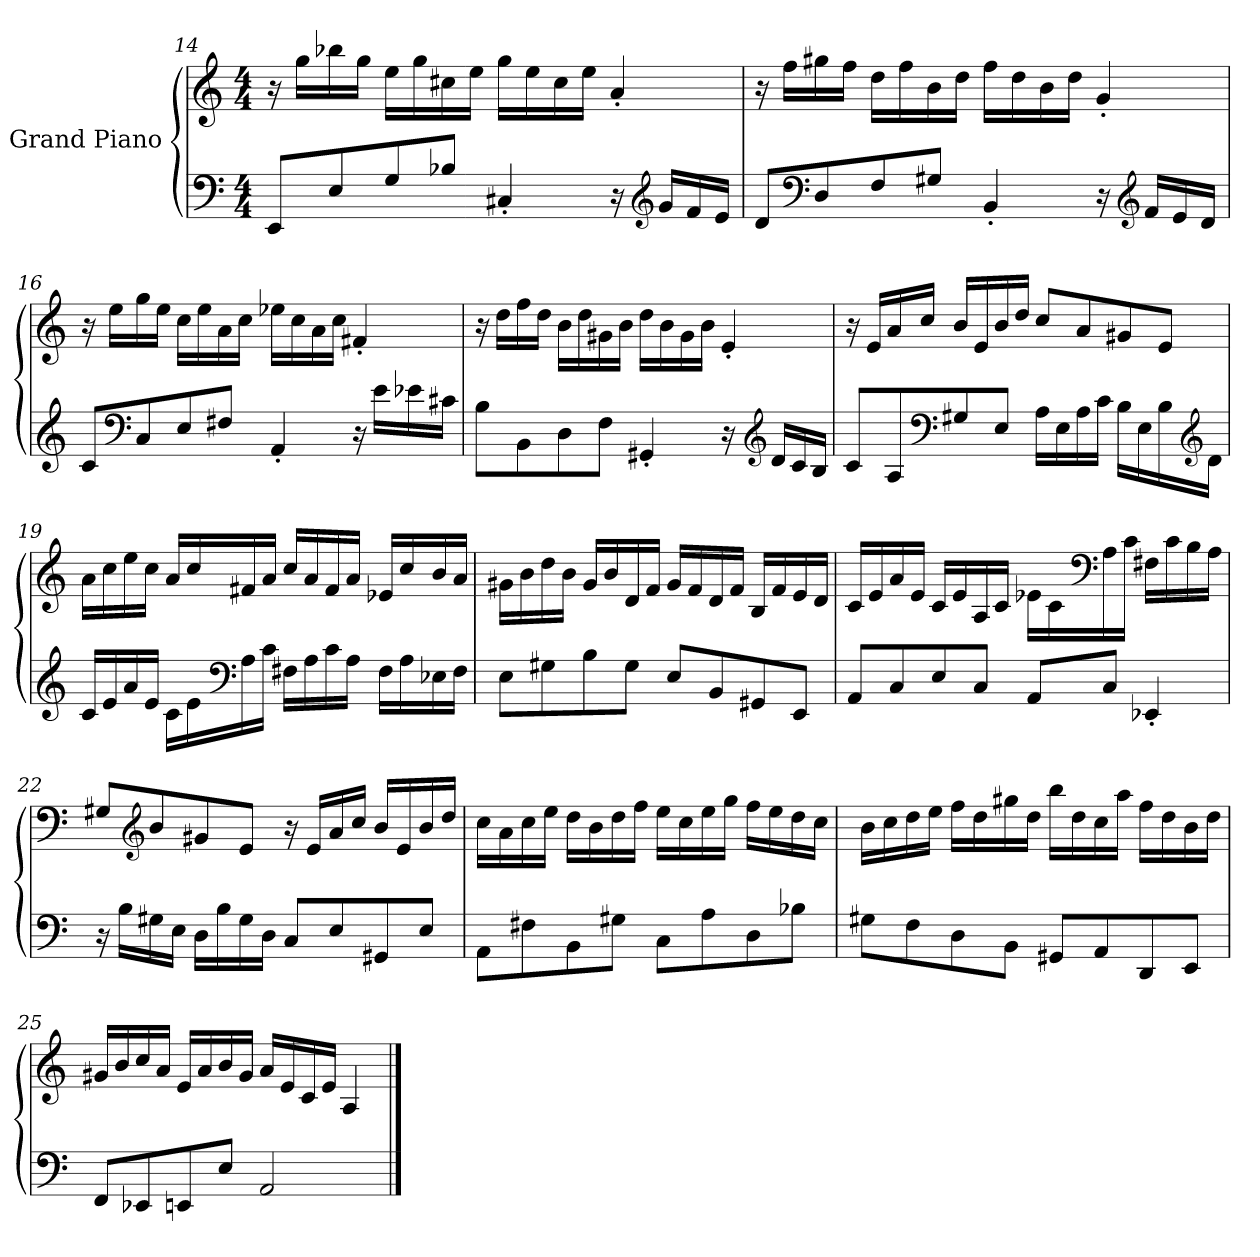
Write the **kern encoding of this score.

**kern	**kern
*part2	*part1
*staff2	*staff1
*I"Grand Piano	*I"Grand Piano
!!LO:LB:g=z
*clefF4	*clefG2
*k[]	*k[]
*M4/4	*M4/4
=14	=14
8EEi/L	16r
.	16ggj\LL
8Ei/	16bb-Xj\
.	16ggj\JJ
8Gi/	16eej\LL
.	16ggj\
8B-Xi/J	16cc#Xj\
.	16eej\JJ
4C#X'i/	16ggj\LL
.	16eej\
.	16cc#j\
.	16eej\JJ
16r	4a'j/
*clefG2	*
16gi/LL	.
16fi/	.
16ei/JJ	.
=15	=15
8di/L	16r
.	16ffj\LL
*clefF4	*
8Di/	16gg#Xj\
.	16ffj\JJ
8Fi/	16ddj\LL
.	16ffj\
8G#Xi/J	16bj\
.	16ddj\JJ
4BB'i/	16ffj\LL
.	16ddj\
.	16bj\
.	16ddj\JJ
16r	4g'j/
*clefG2	*
16fi/LL	.
16ei/	.
16di/JJ	.
!!LO:LB:g=z
=16	=16
8ci/L	16r
.	16eej\LL
*clefF4	*
8Ci/	16ggj\
.	16eej\JJ
8Ei/	16ccj\LL
.	16eej\
8F#Xi/J	16aj\
.	16ccj\JJ
4AA'i/	16ee-Xj\LL
.	16ccj\
.	16aj\
.	16ccj\JJ
16r	4f#X'j/
16ei\LL	.
16e-Xi\	.
16c#Xi\JJ	.
=17	=17
8Bi\L	16r
.	16ddj\LL
8BBi\	16ffj\
.	16ddj\JJ
8Di\	16bj\LL
.	16ddj\
8Fi\J	16g#Xj\
.	16bj\JJ
4GG#X'i/	16ddj\LL
.	16bj\
.	16g#j\
.	16bj\JJ
16r	4e'j/
*clefG2	*
16di/LL	.
16ci/	.
16Bi/JJ	.
!!LO:LB:g=z
=18	=18
8ci/L	16r
.	16ej/LL
8Ai/	16aj/
.	16ccj/JJ
*clefF4	*
8G#Xi/	16bj/LL
.	16ej/
8Ei/J	16bj/
.	16ddj/JJ
16Ai\LL	8ccj/L
16Ei\	.
16Ai\	8aj/
16ci\JJ	.
16Bi\LL	8g#Xj/
16Ei\	.
16Bi\	8ej/J
*clefG2	*
16di\JJ	.
=19	=19
16ci/LL	16aj\LL
16ei/	16ccj\
16ai/	16eej\
16ei/JJ	16ccj\JJ
16ci\LL	16aj/LL
16ei\	16ccj/
*clefF4	*
16Ai\	16f#Xj/
16ci\JJ	16aj/JJ
16F#Xi\LL	16ccj/LL
16Ai\	16aj/
16ci\	16f#j/
16Ai\JJ	16aj/JJ
16F#i\LL	16e-Xj/LL
16Ai\	16ccj/
16E-Xi\	16bj/
16F#i\JJ	16aj/JJ
!!LO:LB:g=z
=20	=20
8Ei\L	16g#Xj\LL
.	16bj\
8G#Xi\	16ddj\
.	16bj\JJ
8Bi\	16g#j/LL
.	16bj/
8G#i\J	16dj/
.	16fj/JJ
8Ei/L	16g#j/LL
.	16fj/
8BBi/	16dj/
.	16fj/JJ
8GG#Xi/	16Bj/LL
.	16fj/
8EEi/J	16ej/
.	16dj/JJ
=21	=21
8AAi/L	16cj/LL
.	16ej/
8Ci/	16aj/
.	16ej/JJ
8Ei/	16cj/LL
.	16ej/
8Ci/J	16Aj/
.	16cj/JJ
8AAi/L	16e-Xj\LL
.	16cj\
*	*clefF4
8Ci/J	16Aj\
.	16cj\JJ
4EE-X'i/	16F#Xj\LL
.	16cj\
.	16Bj\
.	16Aj\JJ
!!LO:LB:g=z
=22	=22
16r	8G#Xj/L
16Bi\LL	.
*	*clefG2
16G#Xi\	8bj/
16Ei\JJ	.
16Di\LL	8g#Xj/
16Bi\	.
16G#i\	8ej/J
16Di\JJ	.
8Ci/L	16r
.	16ej/LL
8Ei/	16aj/
.	16ccj/JJ
8GG#Xi/	16bj/LL
.	16ej/
8Ei/J	16bj/
.	16ddj/JJ
=23	=23
8AAi\L	16ccj\LL
.	16aj\
8F#Xi\	16ccj\
.	16eej\JJ
8BBi\	16ddj\LL
.	16bj\
8G#Xi\J	16ddj\
.	16ffj\JJ
8Ci\L	16eej\LL
.	16ccj\
8Ai\	16eej\
.	16ggj\JJ
8Di\	16ffj\LL
.	16eej\
8B-Xi\J	16ddj\
.	16ccj\JJ
!!LO:PB:g=z
=24	=24
8G#Xi\L	16bj\LL
.	16ccj\
8Fi\	16ddj\
.	16eej\JJ
8Di\	16ffj\LL
.	16ddj\
8BBi\J	16gg#Xj\
.	16ddj\JJ
8GG#Xi/L	16bbj\LL
.	16ddj\
8AAi/	16ccj\
.	16aaj\JJ
8DDi/	16ffj\LL
.	16ddj\
8EEi/J	16bj\
.	16ddj\JJ
=25	=25
8FFi/L	16g#Xj/LL
.	16bj/
8EE-Xi/	16ccj/
.	16aj/JJ
8EEni/	16ej/LL
.	16aj/
8Ei/J	16bj/
.	16g#j/JJ
2AAi/	16aj/LL
.	16ej/
.	16cj/
.	16ej/JJ
.	4Aj/
==	==
*-	*-
